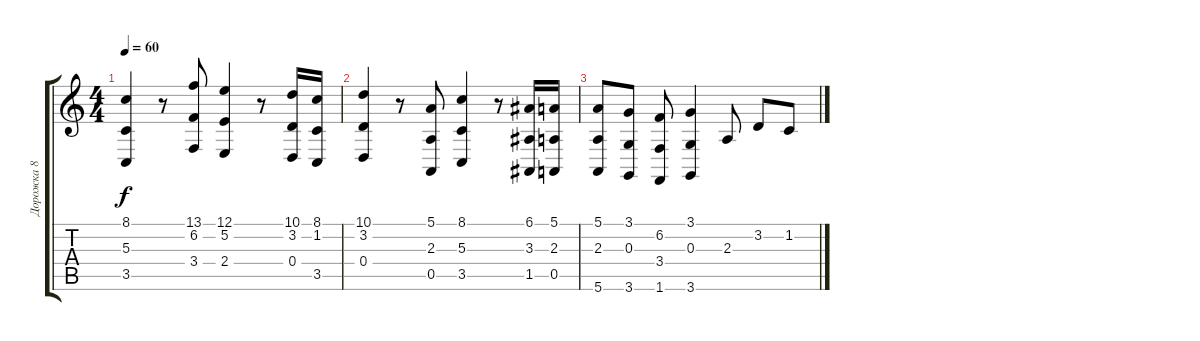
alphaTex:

\track ("Дорожка 8" "Дорожка 8") {instrument violin}
\staff {score tabs}
\tuning (E4 B3 G3 D3 A2 E2) {hide}
\ts (4 4)
\tempo 60
\clef g2
\ks c
(8.1 5.3 3.5).4{dy f} r.8 (13.1 6.2 3.4).8 (12.1 5.2 2.4).4 r.8 (10.1 3.2 0.4).16 (8.1 1.2 3.5).16 |
(10.1 3.2 0.4).4 r.8 (5.1 2.3 0.5).8 (8.1 5.3 3.5).4 r.8 (6.1 3.3 1.5).16 (5.1 2.3 0.5).16 |
(5.1 2.3 5.6).8 (3.1 0.3 3.6).8 (6.2 3.4 1.6).8 (3.1 0.3 3.6).4 2.3.8 3.2.8 1.2.8
